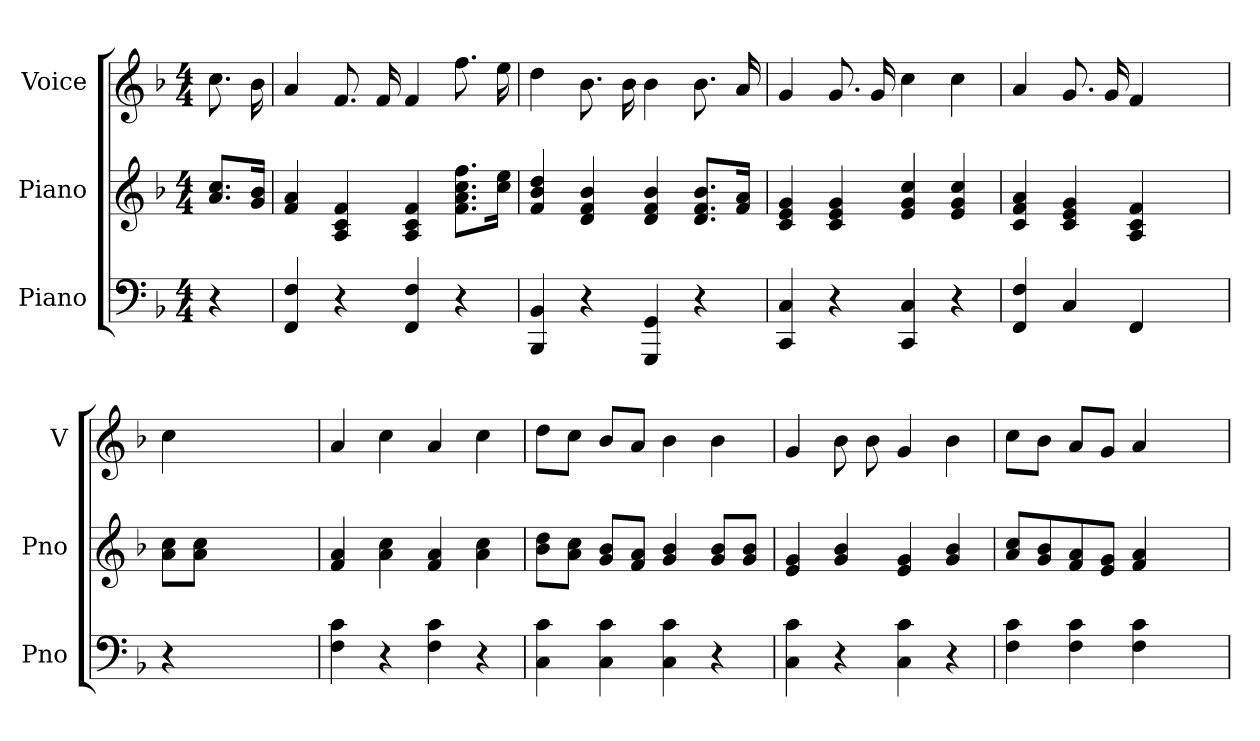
**kern	**kern	**kern
*part3	*part2	*part1
*staff3	*staff2	*staff1
*I"Piano	*I"Piano	*I"Voice
*I'Pno	*I'Pno	*I'V
*clefF4	*clefG2	*clefG2
*k[b-]	*k[b-]	*k[b-]
*M4/4	*M4/4	*M4/4
*MM94	*MM94	*MM94
=	=	=
4r	8.a/ 8.cc/L	8.cc\
.	16g/ 16b-/Jk	16b-\
=1	=1	=1
4FF/ 4F/	4f/ 4a/	4a/
4r	4A/ 4c/ 4f/	8.f/
.	.	16f/
4FF/ 4F/	4A/ 4c/ 4f/	4f/
4r	8.f\ 8.a\ 8.cc\ 8.ff\L	8.ff\
.	16cc\ 16ee\Jk	16ee\
=2	=2	=2
4BBB-/ 4BB-/	4f/ 4b-/ 4dd/	4dd\
4r	4d/ 4f/ 4b-/	8.b-\
.	.	16b-\
4GGG/ 4GG/	4d/ 4f/ 4b-/	4b-\
4r	8.d/ 8.f/ 8.b-/L	8.b-\
.	16f/ 16a/Jk	16a/
=3	=3	=3
4CC/ 4C/	4c/ 4e/ 4g/	4g/
4r	4c/ 4e/ 4g/	8.g/
.	.	16g/
4CC/ 4C/	4e/ 4g/ 4cc/	4cc\
4r	4e/ 4g/ 4cc/	4cc\
=4	=4	=4
4FF/ 4F/	4c/ 4f/ 4a/	4a/
4C/	4c/ 4e/ 4g/	8.g/
.	.	16g/
4FF/	4A/ 4c/ 4f/	4f/
4ryy	4ryy	4ryy
!!LO:LB:g=z
=	=	=
4r	8a\ 8cc\L	4cc\
.	8a\ 8cc\J	.
2.ryy	2.ryy	2.ryy
=5	=5	=5
4F\ 4c\	4f/ 4a/	4a/
4r	4a\ 4cc\	4cc\
4F\ 4c\	4f/ 4a/	4a/
4r	4a\ 4cc\	4cc\
=6	=6	=6
4C\ 4c\	8b-\ 8dd\L	8dd\L
.	8a\ 8cc\J	8cc\J
4C\ 4c\	8g/ 8b-/L	8b-/L
.	8f/ 8a/J	8a/J
4C\ 4c\	4g/ 4b-/	4b-\
4r	8g/ 8b-/L	4b-\
.	8g/ 8b-/J	.
=7	=7	=7
4C\ 4c\	4e/ 4g/	4g/
4r	4g/ 4b-/	8b-\
.	.	8b-\
4C\ 4c\	4e/ 4g/	4g/
4r	4g/ 4b-/	4b-\
=8	=8	=8
4F\ 4c\	8a/ 8cc/L	8cc\L
.	8g/ 8b-/	8b-\J
4F\ 4c\	8f/ 8a/	8a/L
.	8e/ 8g/J	8g/J
4F\ 4c\	4f/ 4a/	4a/
4ryy	4ryy	4ryy
=	=	=
*-	*-	*-
